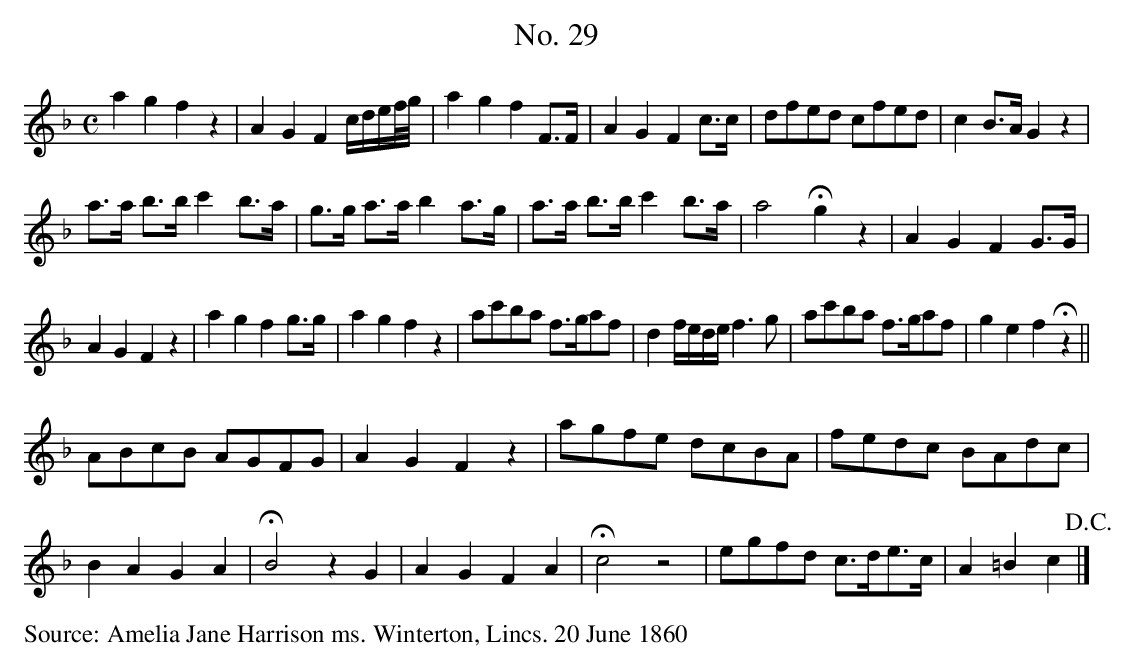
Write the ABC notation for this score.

X:1
T:No. 29
M:C
L:1/8
K:F
a2g2f2z2|A2G2F2c/d/e/f//g//|a2g2f2F>F|A2G2F2c>c|dfed cfed|c2B>AG2z2|
a>a b>b c'2b>a| g>g a>a b2a>g|a>a b>b c'2b>a|a4!fermata!g2z2|A2G2F2G>G|
A2G2F2z2| a2g2f2g>g|a2g2f2z2| ac'ba f>gaf|d2f/e/d/e/ f3g|\
ac'ba f>gaf|g2e2f2!fermata!z2||
ABcB AGFG|A2G2F2z2|\
agfe dcBA|fedc BAdc|B2A2G2A2|!fermata!B4z2G2|\
A2G2F2A2|!fermata!c4z4|egfd c>de>c|A2=B2c2!D.C.!|]
